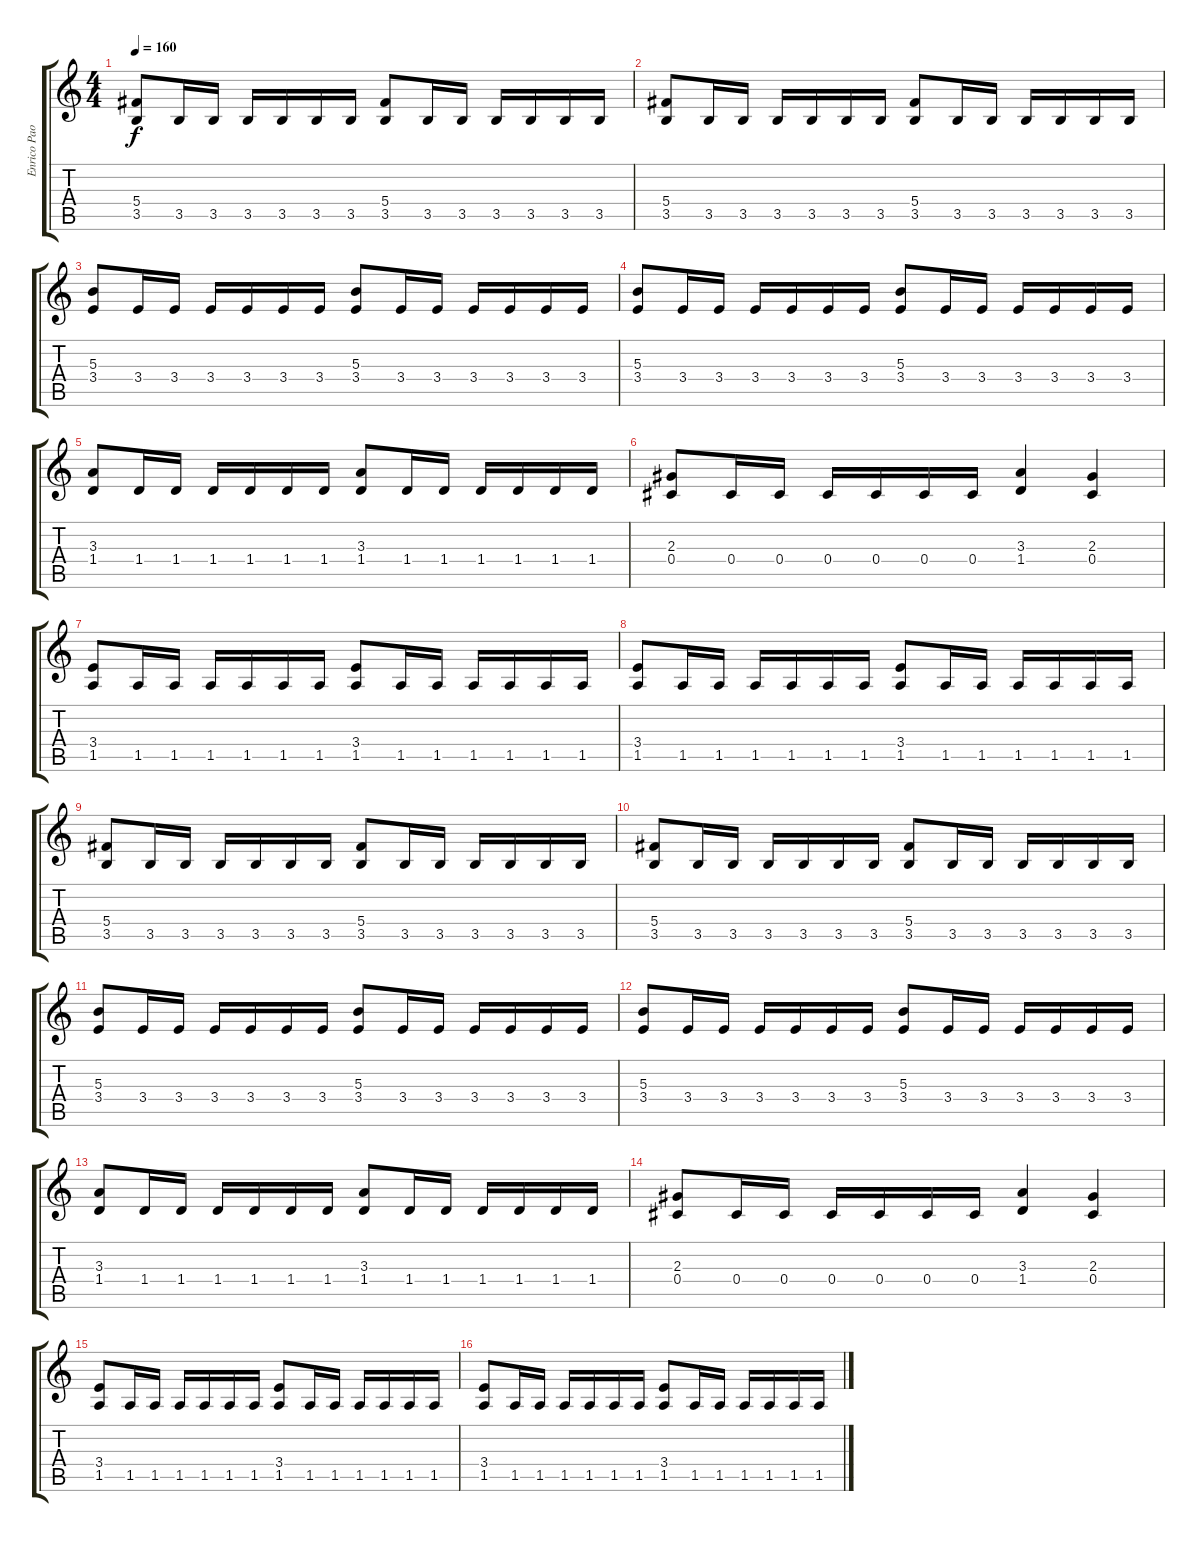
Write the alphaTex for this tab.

\track ("Enrico Paoli" "Enrico Pao") {instrument distortionguitar}
\staff {score tabs}
\tuning (Eb4 Bb3 Gb3 Db3 Ab2 Eb2) {hide}
\ts (4 4)
\tempo 160
\clef g2
\ks c
(5.4 3.5).8{dy f} 3.5.16 3.5.16 3.5.16 3.5.16 3.5.16 3.5.16 (5.4 3.5).8 3.5.16 3.5.16 3.5.16 3.5.16 3.5.16 3.5.16 |
(5.4 3.5).8 3.5.16 3.5.16 3.5.16 3.5.16 3.5.16 3.5.16 (5.4 3.5).8 3.5.16 3.5.16 3.5.16 3.5.16 3.5.16 3.5.16 |
(5.3 3.4).8 3.4.16 3.4.16 3.4.16 3.4.16 3.4.16 3.4.16 (5.3 3.4).8 3.4.16 3.4.16 3.4.16 3.4.16 3.4.16 3.4.16 |
(5.3 3.4).8 3.4.16 3.4.16 3.4.16 3.4.16 3.4.16 3.4.16 (5.3 3.4).8 3.4.16 3.4.16 3.4.16 3.4.16 3.4.16 3.4.16 |
(3.3 1.4).8 1.4.16 1.4.16 1.4.16 1.4.16 1.4.16 1.4.16 (3.3 1.4).8 1.4.16 1.4.16 1.4.16 1.4.16 1.4.16 1.4.16 |
(2.3 0.4).8 0.4.16 0.4.16 0.4.16 0.4.16 0.4.16 0.4.16 (3.3 1.4).4 (2.3 0.4).4 |
(3.4 1.5).8 1.5.16 1.5.16 1.5.16 1.5.16 1.5.16 1.5.16 (3.4 1.5).8 1.5.16 1.5.16 1.5.16 1.5.16 1.5.16 1.5.16 |
(3.4 1.5).8 1.5.16 1.5.16 1.5.16 1.5.16 1.5.16 1.5.16 (3.4 1.5).8 1.5.16 1.5.16 1.5.16 1.5.16 1.5.16 1.5.16 |
(5.4 3.5).8 3.5.16 3.5.16 3.5.16 3.5.16 3.5.16 3.5.16 (5.4 3.5).8 3.5.16 3.5.16 3.5.16 3.5.16 3.5.16 3.5.16 |
(5.4 3.5).8 3.5.16 3.5.16 3.5.16 3.5.16 3.5.16 3.5.16 (5.4 3.5).8 3.5.16 3.5.16 3.5.16 3.5.16 3.5.16 3.5.16 |
(5.3 3.4).8 3.4.16 3.4.16 3.4.16 3.4.16 3.4.16 3.4.16 (5.3 3.4).8 3.4.16 3.4.16 3.4.16 3.4.16 3.4.16 3.4.16 |
(5.3 3.4).8 3.4.16 3.4.16 3.4.16 3.4.16 3.4.16 3.4.16 (5.3 3.4).8 3.4.16 3.4.16 3.4.16 3.4.16 3.4.16 3.4.16 |
(3.3 1.4).8 1.4.16 1.4.16 1.4.16 1.4.16 1.4.16 1.4.16 (3.3 1.4).8 1.4.16 1.4.16 1.4.16 1.4.16 1.4.16 1.4.16 |
(2.3 0.4).8 0.4.16 0.4.16 0.4.16 0.4.16 0.4.16 0.4.16 (3.3 1.4).4 (2.3 0.4).4 |
(3.4 1.5).8 1.5.16 1.5.16 1.5.16 1.5.16 1.5.16 1.5.16 (3.4 1.5).8 1.5.16 1.5.16 1.5.16 1.5.16 1.5.16 1.5.16 |
(3.4 1.5).8 1.5.16 1.5.16 1.5.16 1.5.16 1.5.16 1.5.16 (3.4 1.5).8 1.5.16 1.5.16 1.5.16 1.5.16 1.5.16 1.5.16
